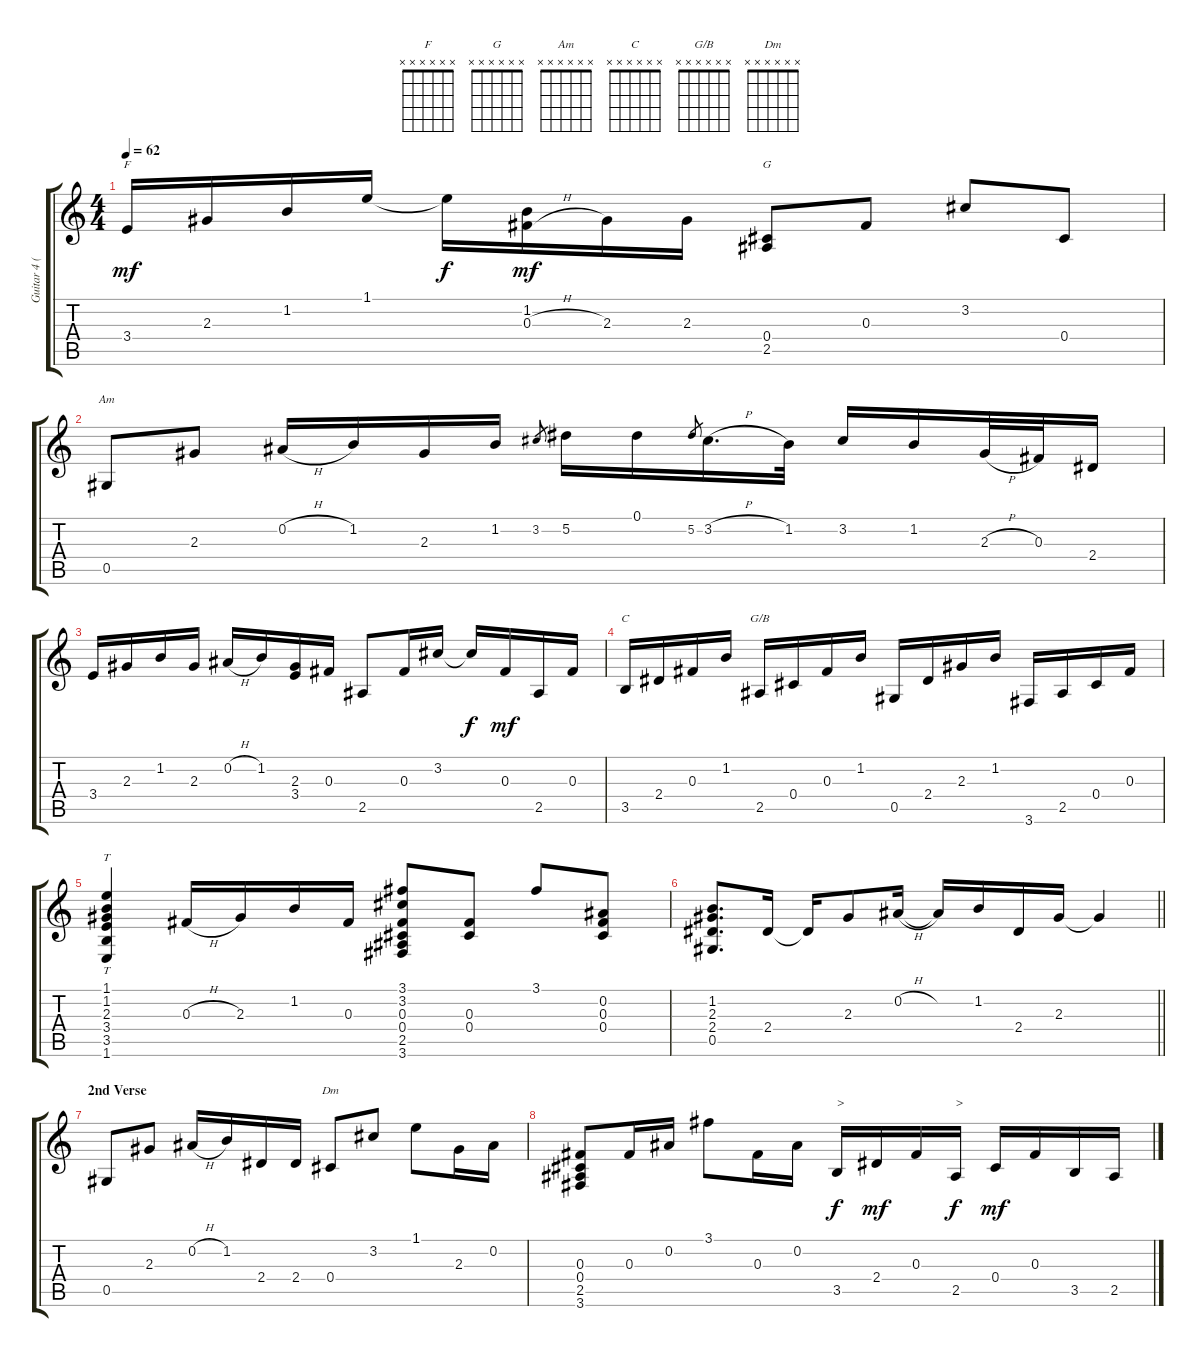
\track ("Guitar 4 (Slash)" "Guitar 4 (") {instrument electricguitarjazz}
\staff {score tabs}
\tuning (Eb4 Bb3 Gb3 Db3 Ab2 Eb2) {hide}
\chord ("F" x x x x x x)
\chord ("G" x x x x x x)
\chord ("Am" x x x x x x)
\chord ("C" x x x x x x)
\chord ("G/B" x x x x x x)
\chord ("Dm" x x x x x x)
\ts (4 4)
\tempo 62
\clef g2
\ks c
3.4.16{ch "F" dy mf} 2.3.16 1.2.16 1.1.16 1.1{t}.16{dy f} (1.2 0.3{h}).16{dy mf} 2.3.16 2.3.16 (0.4 2.5).8{ch "G"} 0.3.8 3.2.8 0.4.8 |
0.5.8{ch "Am"} 2.3.8 0.2{h}.16 1.2.16 2.3.16 1.2.16 3.2.8{gr} 5.2.16 0.1.16 5.2.8{gr} 3.2{h}.16{d} 1.2.32 3.2.16 1.2.16 2.3{h}.32 0.3.32 2.4.16 |
3.4.16 2.3.16 1.2.16 2.3.16 0.2{h}.16 1.2.16 (2.3 3.4).16 0.3.16 2.5.8 0.3.16 3.2.16 3.2{t}.16{dy f} 0.3.16{dy mf} 2.5.16 0.3.16 |
3.5.16{ch "C"} 2.4.16 0.3.16 1.2.16 2.5.16{ch "G/B"} 0.4.16 0.3.16 1.2.16 0.5.16 2.4.16 2.3.16 1.2.16 3.6.16 2.5.16 0.4.16 0.3.16 |
(1.1 1.2 2.3 3.4 3.5 1.6).4{tt} 0.3{h}.16 2.3.16 1.2.16 0.3.16 (3.1 3.2 0.3 0.4 2.5 3.6).8 (0.3 0.4).8 3.1.8 (0.2 0.3 0.4).8 |
\barLineRight lightlight
(1.2 2.3 2.4 0.5).8{d} 2.4.16 2.4{t}.16 2.3.8 0.2{h}.16 0.2{t}.16 1.2.16 2.4.16 2.3.16 2.3{t}.4 |
\section ("" "2nd Verse")
0.5.8 2.3.8 0.2{h}.16 1.2.16 2.4.16 2.4.16 0.4.8{ch "Dm"} 3.2.8 1.1.8 2.3.16 0.2.16 |
(0.3 0.4 2.5 3.6).8 0.3.16 0.2.16 3.1.8 0.3.16 0.2.16 3.5.16{txt ">" dy f} 2.4.16{dy mf} 0.3.16 2.5.16{txt ">" dy f} 0.4.16{dy mf} 0.3.16 3.5.16 2.5.16
